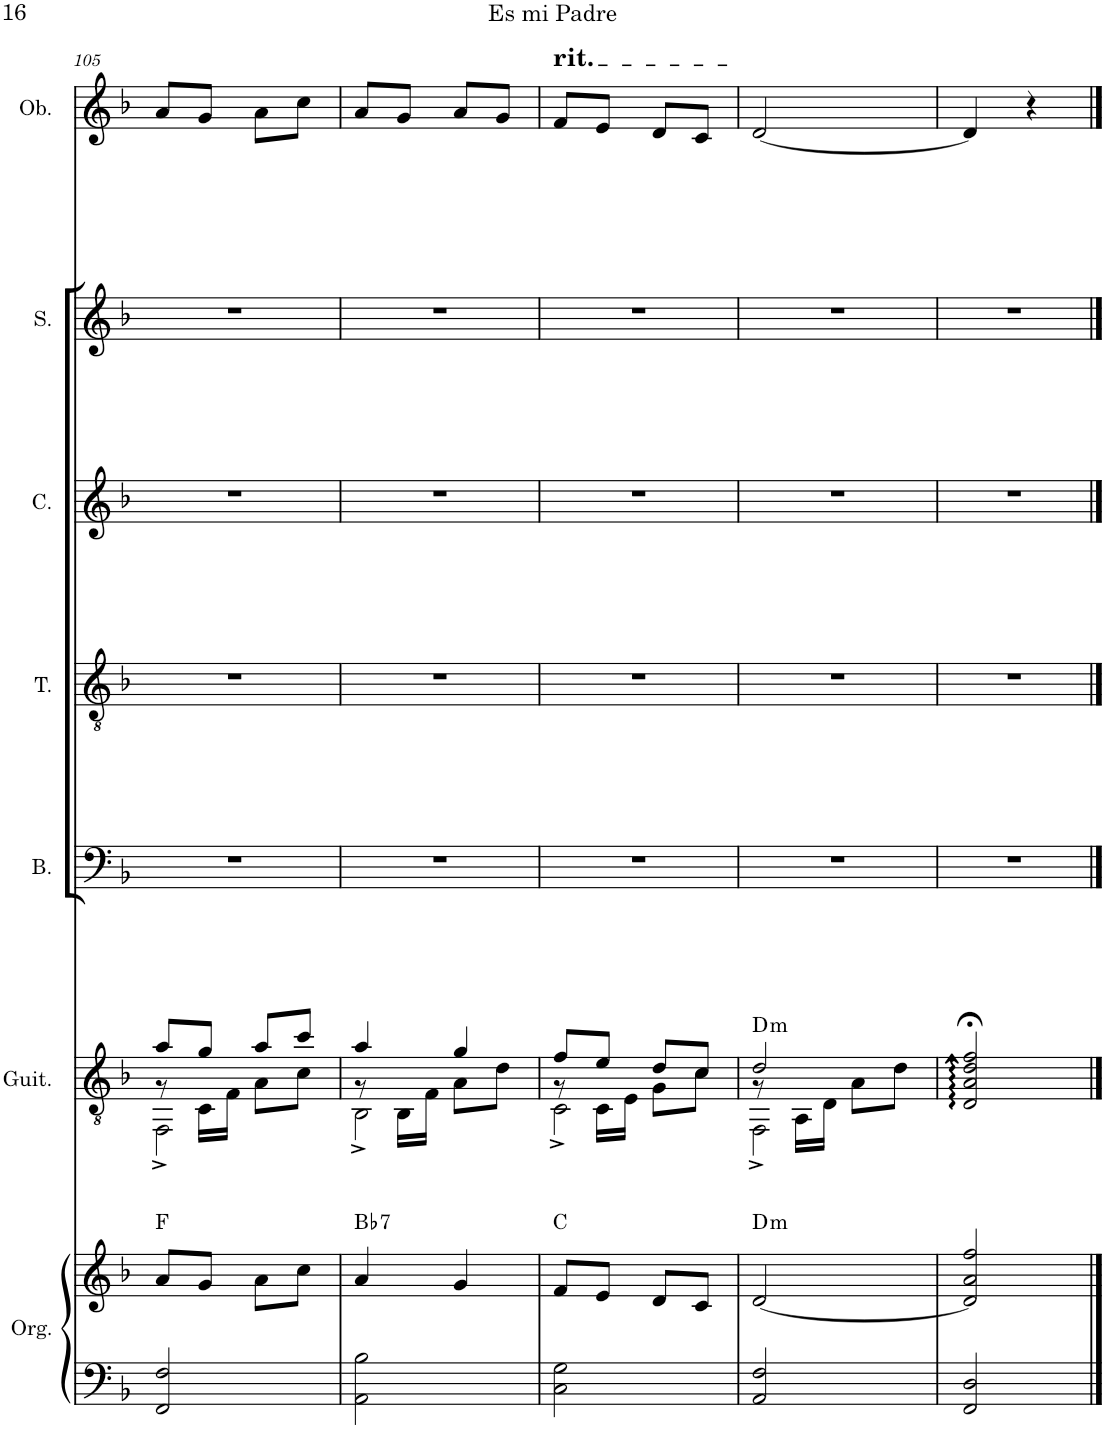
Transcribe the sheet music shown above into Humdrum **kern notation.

**kern	**kern	**harte	**kern	**harte	**kern	**kern	**kern	**kern	**kern
*part7	*part7	*part7	*part6	*part6	*part5	*part4	*part3	*part2	*part1
*staff8	*staff7	*	*staff6	*	*staff5	*staff4	*staff3	*staff2	*staff1
*I"Órgano	*	*	*I"Guitarra	*	*I"Bajo	*I"Tenor	*I"Contralto	*I"Soprano	*I"Oboe
*	*	*	*I'Guit.	*	*I'B.	*I'T.	*I'C.	*I'S.	*I'Ob.
!!LO:PB:g=z
*clefF4	*clefG2	*	*clefGv2	*	*clefF4	*clefGv2	*clefG2	*clefG2	*clefG2
*k[b-]	*k[b-]	*	*k[b-]	*	*k[b-]	*k[b-]	*k[b-]	*k[b-]	*k[b-]
*M2/4	*M2/4	*	*M2/4	*	*M2/4	*M2/4	*M2/4	*M2/4	*M2/4
=105	=105	=105	=105	=105	=105	=105	=105	=105	=105
*	*	*	*^	*	*	*	*	*	*
*	*	*	*	*^	*	*	*	*	*	*
2FF/ 2F/	8a/L	F:maj	8a/L	8r	2FF^\	F:maj	2r	2r	2r	2r	8a/L
.	8g/J	.	8g/J	16C\LL	.	.	.	.	.	.	8g/J
.	.	.	.	16F\JJ	.	.	.	.	.	.	.
.	8a\L	.	8a/L	8A\L	.	.	.	.	.	.	8a\L
.	8cc\J	.	8cc/J	8c\J	.	.	.	.	.	.	8cc\J
=106	=106	=106	=106	=106	=106	=106	=106	=106	=106	=106	=106
!	!	!LO:H:kt=7	!	!	!	!LO:H:kt=7	!	!	!	!	!
2AA\ 2B-\	4an/	Bb:7	4a/	8r	2BB-^\	Bb:7	2r	2r	2r	2r	8a/L
.	.	.	.	16BB-\LL	.	.	.	.	.	.	8g/J
.	.	.	.	16F\JJ	.	.	.	.	.	.	.
.	4g/	.	4g/	8A\L	.	.	.	.	.	.	8a/L
.	.	.	.	8d\J	.	.	.	.	.	.	8g/J
=107	=107	=107	=107	=107	=107	=107	=107	=107	=107	=107	=107
!	!	!	!	!	!	!	!	!	!	!	!LO:TX:a:t=rit.
2C\ 2G\	8f/L	C:maj	8f/L	8r	2C^\	C:maj	2r	2r	2r	2r	8f/L
.	8e/J	.	8e/J	16C\LL	.	.	.	.	.	.	8e/J
.	.	.	.	16E\JJ	.	.	.	.	.	.	.
.	8d/L	.	8d/L	8G\L	.	.	.	.	.	.	8d/L
.	8c/J	.	8c/J	8c\J	.	.	.	.	.	.	8c/J
=108	=108	=108	=108	=108	=108	=108	=108	=108	=108	=108	=108
!	!	!LO:H:kt=m	!	!	!	!LO:H:kt=m	!	!	!	!	!
2AA/ 2F/	[2d/	D:min	2d/	8r	2FF^\	D:min	2r	2r	2r	2r	[2d/
.	.	.	.	16AA\LL	.	.	.	.	.	.	.
.	.	.	.	16D\JJ	.	.	.	.	.	.	.
.	.	.	.	8A\L	.	.	.	.	.	.	.
.	.	.	.	8d\J	.	.	.	.	.	.	.
*	*	*	*v	*v	*v	*	*	*	*	*	*
=109	=109	=109	=109	=109	=109	=109	=109	=109	=109
2FF/ 2D/	2d/] 2a/ 2ff/	.	2D/;< 2A/;< 2d/;< 2f/;<	.	2r	2r	2r	2r	4d/]
.	.	.	.	.	.	.	.	.	4r
==	==	==	==	==	==	==	==	==	==
*-	*-	*-	*-	*-	*-	*-	*-	*-	*-
